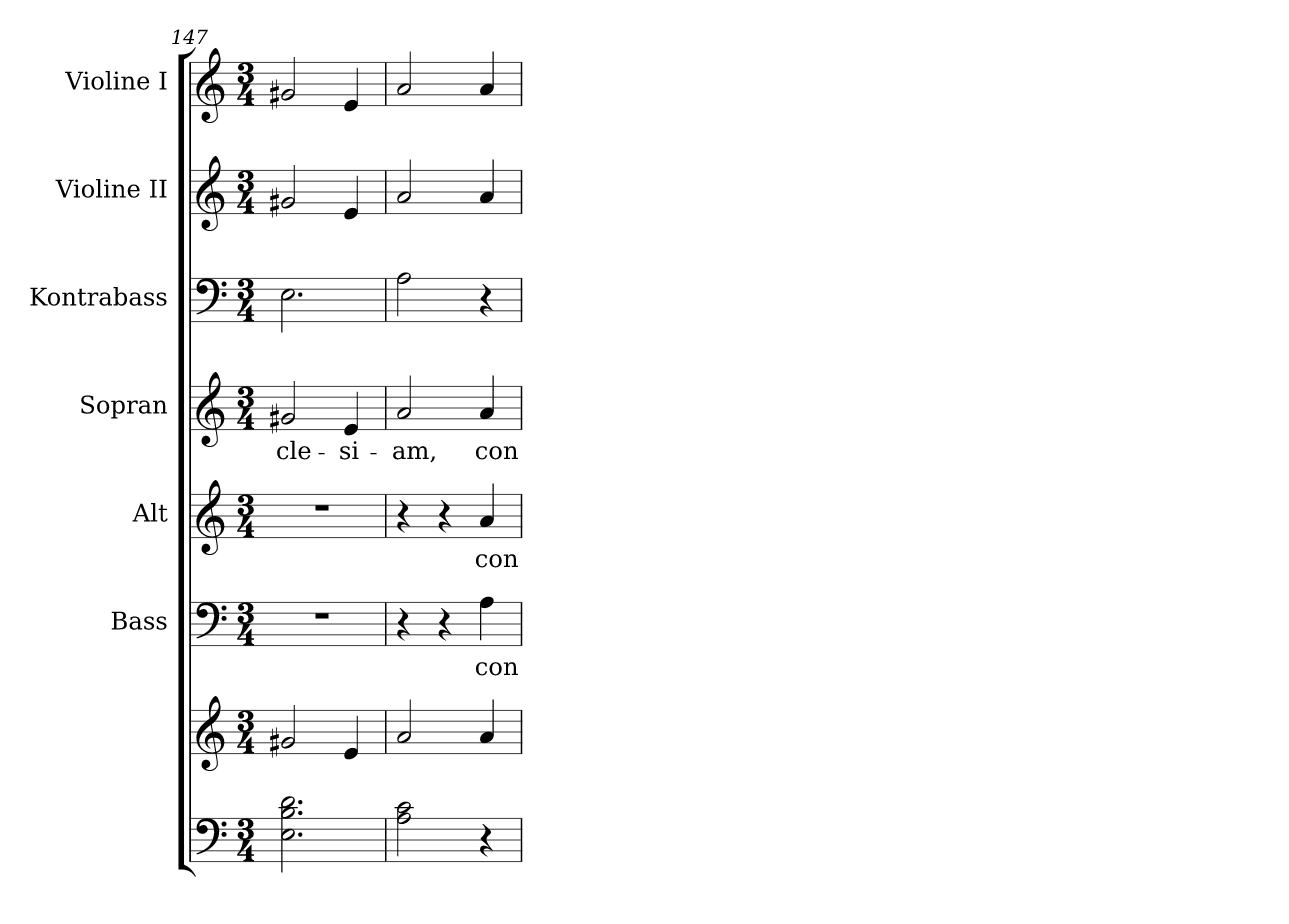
**kern	**kern	**kern	**text	**kern	**text	**kern	**text	**kern	**kern	**kern
*part7	*part7	*part6	*part6	*part5	*part5	*part4	*part4	*part3	*part2	*part1
*staff8	*staff7	*staff6	*staff6	*staff5	*staff5	*staff4	*staff4	*staff3	*staff2	*staff1
*	*	*I"Bass	*	*I"Alt	*	*I"Sopran	*	*I"Kontrabass	*I"Violine II	*I"Violine I
*	*	*I'B.	*	*I'A.	*	*I'S.	*	*I'Kb.	*I'Vl. II	*I'Vl. I
*clefF4	*clefG2	*clefF4	*	*clefG2	*	*clefG2	*	*clefF4	*clefG2	*clefG2
*	*	*	*	*	*	*	*	*ITrd7c12	*	*
*k[]	*k[]	*k[]	*	*k[]	*	*k[]	*	*k[]	*k[]	*k[]
*C:	*C:	*C:	*	*C:	*	*C:	*	*C:	*C:	*C:
*M3/4	*M3/4	*M3/4	*	*M3/4	*	*M3/4	*	*M3/4	*M3/4	*M3/4
=147	=147	=147	=147	=147	=147	=147	=147	=147	=147	=147
!	!	!	!	!	!	!	!LO:LY:b	!	!	!
2.E\ 2.B\ 2.d\	2g#X/	2.r	.	2.r	.	2g#X/	-cle-	2.EE\	2g#X/	2g#X/
!	!	!	!	!	!	!	!LO:LY:b	!	!	!
.	4e/	.	.	.	.	4e/	-si-	.	4e/	4e/
!!LO:LB:g=z
=148	=148	=148	=148	=148	=148	=148	=148	=148	=148	=148
!	!	!	!	!	!	!	!LO:LY:b	!	!	!
2A\ 2c\	2a/	4r	.	4r	.	2a/	-am,	2AA\	2a/	2a/
.	.	4r	.	4r	.	.	.	.	.	.
!	!	!	!LO:LY:b	!	!LO:LY:b	!	!LO:LY:b	!	!	!
4r	4a/	4A\	con-	4a/	con-	4a/	con-	4r	4a/	4a/
=	=	=	=	=	=	=	=	=	=	=
*-	*-	*-	*-	*-	*-	*-	*-	*-	*-	*-
